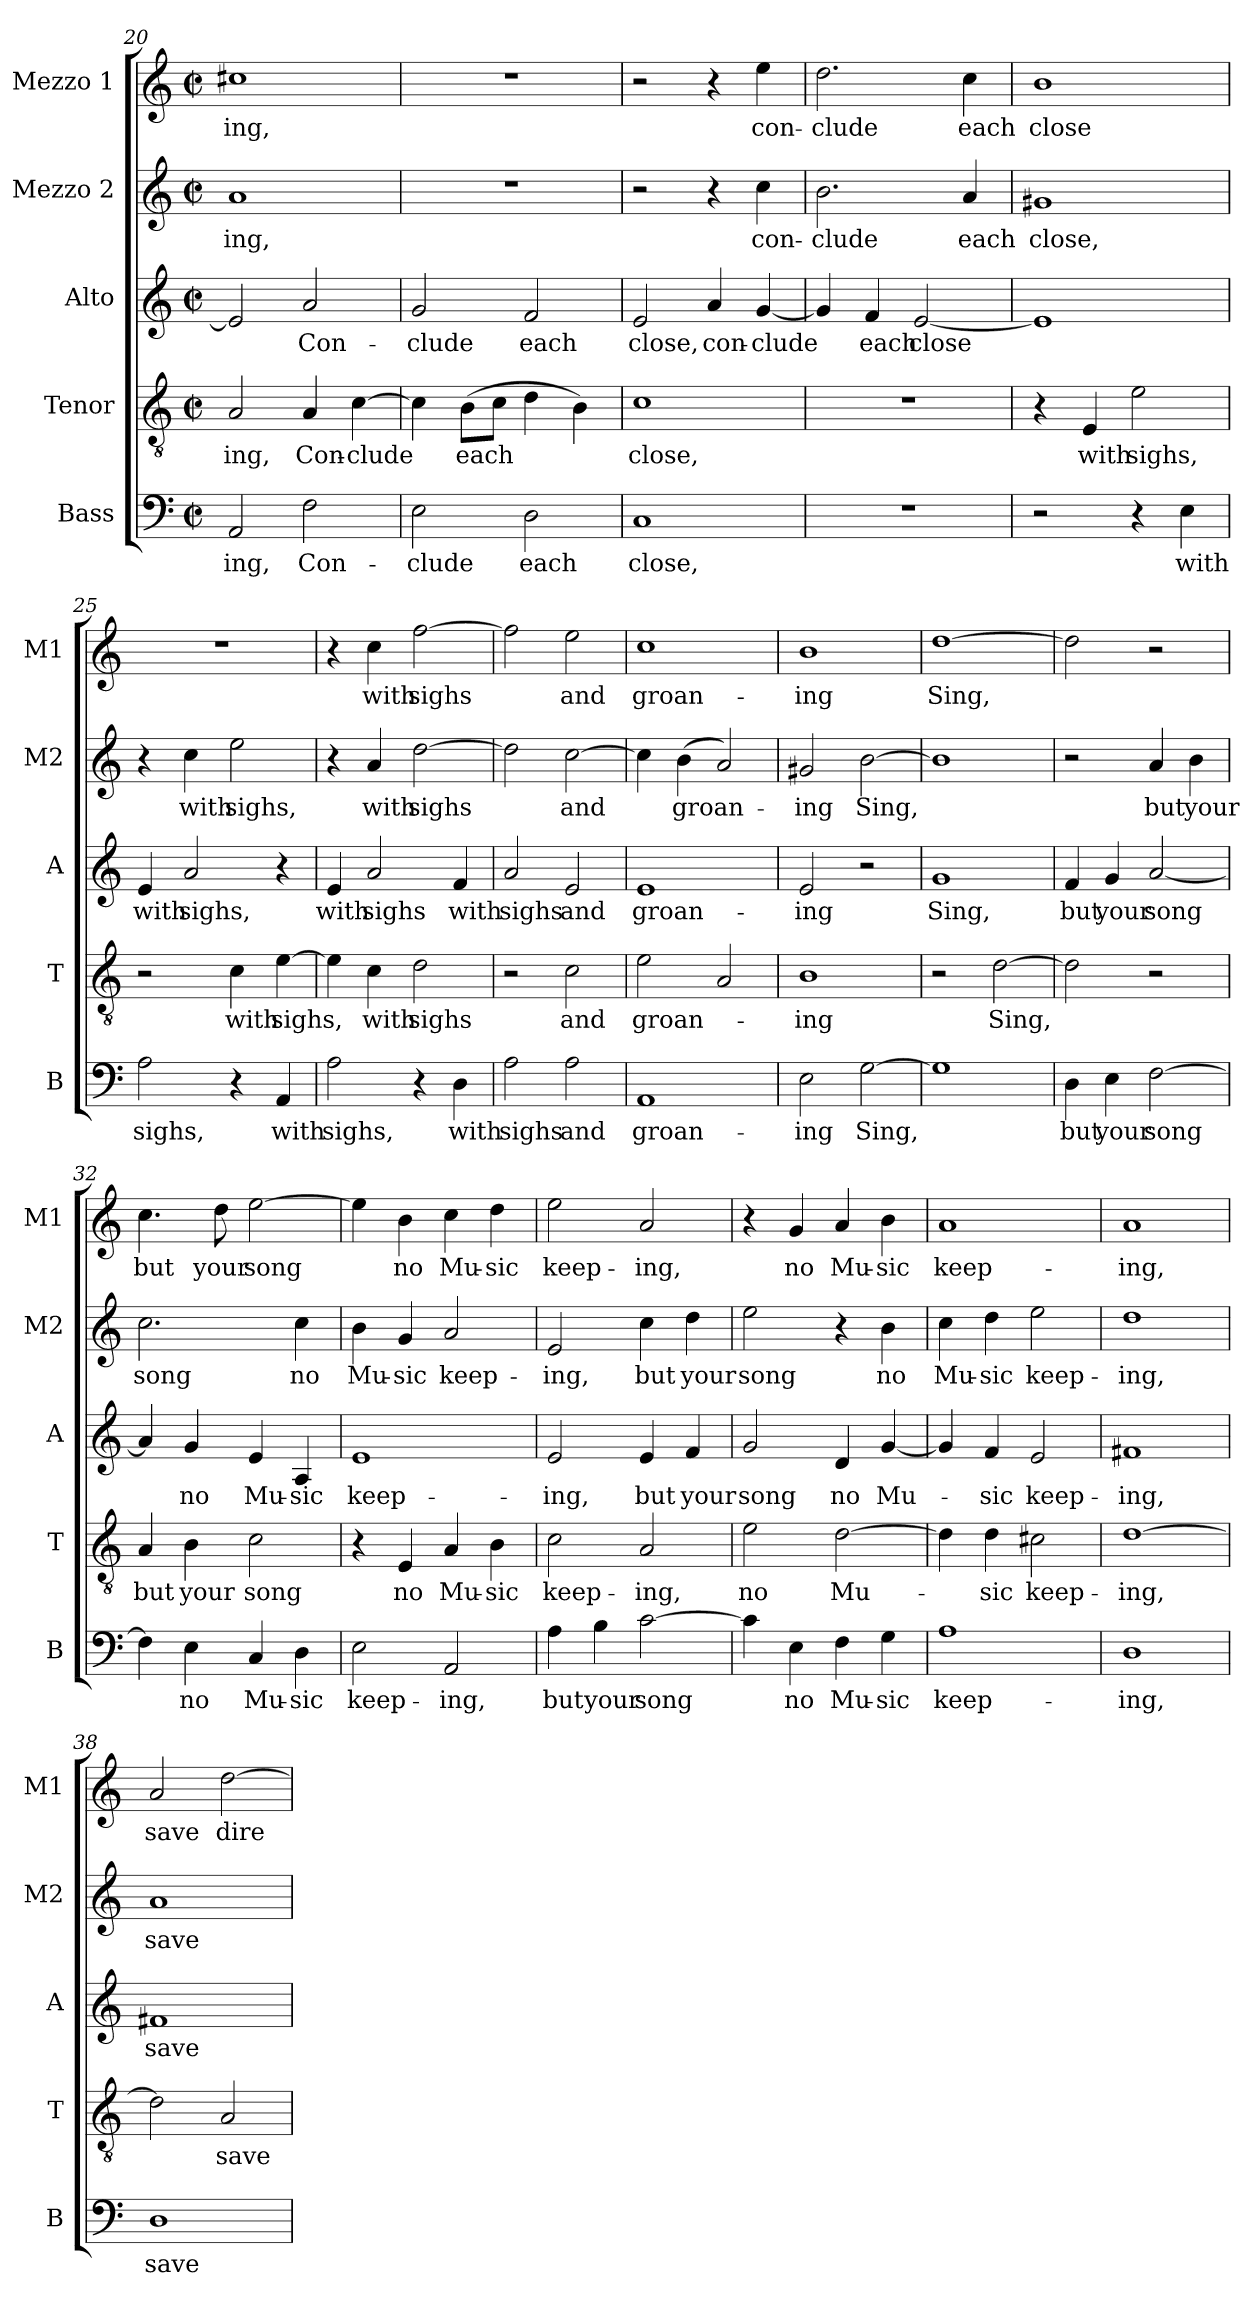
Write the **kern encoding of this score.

**kern	**text	**kern	**text	**kern	**text	**kern	**text	**kern	**text
*part5	*part5	*part4	*part4	*part3	*part3	*part2	*part2	*part1	*part1
*staff5	*staff5	*staff4	*staff4	*staff3	*staff3	*staff2	*staff2	*staff1	*staff1
*I"Bass	*	*I"Tenor	*	*I"Alto	*	*I"Mezzo 2	*	*I"Mezzo 1	*
*I'B	*	*I'T	*	*I'A	*	*I'M2	*	*I'M1	*
*clefF4	*	*clefGv2	*	*clefG2	*	*clefG2	*	*clefG2	*
*k[]	*	*k[]	*	*k[]	*	*k[]	*	*k[]	*
*a:	*	*a:	*	*a:	*	*a:	*	*a:	*
*M2/2	*	*M2/2	*	*M2/2	*	*M2/2	*	*M2/2	*
*met(c|)	*	*met(c|)	*	*met(c|)	*	*met(c|)	*	*met(c|)	*
=20	=20	=20	=20	=20	=20	=20	=20	=20	=20
2AA/	-ing,	2A/	-ing,	2e/]	.	1a	-ing,	1cc#X	-ing,
2F\	Con-	4A/	Con-	2a/	Con-	.	.	.	.
.	.	[4c\	-clude	.	.	.	.	.	.
!!LO:LB:g=z
=21	=21	=21	=21	=21	=21	=21	=21	=21	=21
2E\	-clude	4c\]	.	2g/	-clude	1r	.	1r	.
.	.	(8B\L	each	.	.	.	.	.	.
.	.	8c\J	.	.	.	.	.	.	.
2D\	each	4d\	.	2f/	each	.	.	.	.
.	.	4B\)	.	.	.	.	.	.	.
=22	=22	=22	=22	=22	=22	=22	=22	=22	=22
1C	close,	1c	close,	2e/	close,	2r	.	2r	.
.	.	.	.	4a/	con-	4r	.	4r	.
.	.	.	.	[4g/	-clude	4cc\	con-	4ee\	con-
=23	=23	=23	=23	=23	=23	=23	=23	=23	=23
1r	.	1r	.	4g/]	.	2.b\	-clude	2.dd\	-clude
.	.	.	.	4f/	each	.	.	.	.
.	.	.	.	[2e/	close	.	.	.	.
.	.	.	.	.	.	4a/	each	4cc\	each
=24	=24	=24	=24	=24	=24	=24	=24	=24	=24
2r	.	4r	.	1e]	.	1g#X	close,	1b	close
.	.	4E/	with	.	.	.	.	.	.
4r	.	2e\	sighs,	.	.	.	.	.	.
4E\	with	.	.	.	.	.	.	.	.
=25	=25	=25	=25	=25	=25	=25	=25	=25	=25
2A\	sighs,	2r	.	4e/	with	4r	.	1r	.
.	.	.	.	2a/	sighs,	4cc\	with	.	.
4r	.	4c\	with	.	.	2ee\	sighs,	.	.
4AA/	with	[4e\	sighs,	4r	.	.	.	.	.
!!LO:LB:g=z
=26	=26	=26	=26	=26	=26	=26	=26	=26	=26
2A\	sighs,	4e\]	.	4e/	with	4r	.	4r	.
.	.	4c\	with	2a/	sighs	4a/	with	4cc\	with
4r	.	2d\	sighs	.	.	[2dd\	sighs	[2ff\	sighs
4D\	with	.	.	4f/	with	.	.	.	.
=27	=27	=27	=27	=27	=27	=27	=27	=27	=27
2A\	sighs	2r	.	2a/	sighs	2dd\]	.	2ff\]	.
2A\	and	2c\	and	2e/	and	[2cc\	and	2ee\	and
=28	=28	=28	=28	=28	=28	=28	=28	=28	=28
1AA	groan-	2e\	groan-	1e	groan-	4cc\]	.	1cc	groan-
.	.	.	.	.	.	(4b\	groan-	.	.
.	.	2A/	.	.	.	2a/)	.	.	.
=29	=29	=29	=29	=29	=29	=29	=29	=29	=29
2E\	-ing	1B	-ing	2e/	-ing	2g#X/	-ing	1b	-ing
[2G\	Sing,	.	.	2r	.	[2b\	Sing,	.	.
=30	=30	=30	=30	=30	=30	=30	=30	=30	=30
1G]	.	2r	.	1g	Sing,	1b]	.	[1dd	Sing,
.	.	[2d\	Sing,	.	.	.	.	.	.
=31	=31	=31	=31	=31	=31	=31	=31	=31	=31
4D\	but	2d\]	.	4f/	but	2r	.	2dd\]	.
4E\	your	.	.	4g/	your	.	.	.	.
[2F\	song	2r	.	[2a/	song	4a/	but	2r	.
.	.	.	.	.	.	4b\	your	.	.
!!LO:PB:g=z
=32	=32	=32	=32	=32	=32	=32	=32	=32	=32
4F\]	.	4A/	but	4a/]	.	2.cc\	song	4.cc\	but
4E\	no	4B\	your	4g/	no	.	.	.	.
.	.	.	.	.	.	.	.	8dd\	your
4C/	Mu-	2c\	song	4e/	Mu-	.	.	[2ee\	song
4D\	-sic	.	.	4A/	-sic	4cc\	no	.	.
=33	=33	=33	=33	=33	=33	=33	=33	=33	=33
2E\	keep-	4r	.	1e	keep-	4b\	Mu-	4ee\]	.
.	.	4E/	no	.	.	4g/	-sic	4b\	no
2AA/	-ing,	4A/	Mu-	.	.	2a/	keep-	4cc\	Mu-
.	.	4B\	-sic	.	.	.	.	4dd\	-sic
=34	=34	=34	=34	=34	=34	=34	=34	=34	=34
4A\	but	2c\	keep-	2e/	-ing,	2e/	-ing,	2ee\	keep-
4B\	your	.	.	.	.	.	.	.	.
[2c\	song	2A/	-ing,	4e/	but	4cc\	but	2a/	-ing,
.	.	.	.	4f/	your	4dd\	your	.	.
=35	=35	=35	=35	=35	=35	=35	=35	=35	=35
4c\]	.	2e\	no	2g/	song	2ee\	song	4r	.
4E\	no	.	.	.	.	.	.	4g/	no
4F\	Mu-	[2d\	Mu-	4d/	no	4r	.	4a/	Mu-
4G\	-sic	.	.	[4g/	Mu-	4b\	no	4b\	-sic
=36	=36	=36	=36	=36	=36	=36	=36	=36	=36
1A	keep-	4d\]	.	4g/]	.	4cc\	Mu-	1a	keep-
.	.	4d\	-sic	4f/	-sic	4dd\	-sic	.	.
.	.	2c#X\	keep-	2e/	keep-	2ee\	keep-	.	.
!!LO:LB:g=z
=37	=37	=37	=37	=37	=37	=37	=37	=37	=37
1D	-ing,	[1d	-ing,	1f#X	-ing,	1dd	-ing,	1a	-ing,
=38	=38	=38	=38	=38	=38	=38	=38	=38	=38
1D	save	2d\]	.	1f#X	save	1a	save	2a/	save
.	.	2A/	save	.	.	.	.	[2dd\	dire-
=	=	=	=	=	=	=	=	=	=
*-	*-	*-	*-	*-	*-	*-	*-	*-	*-
